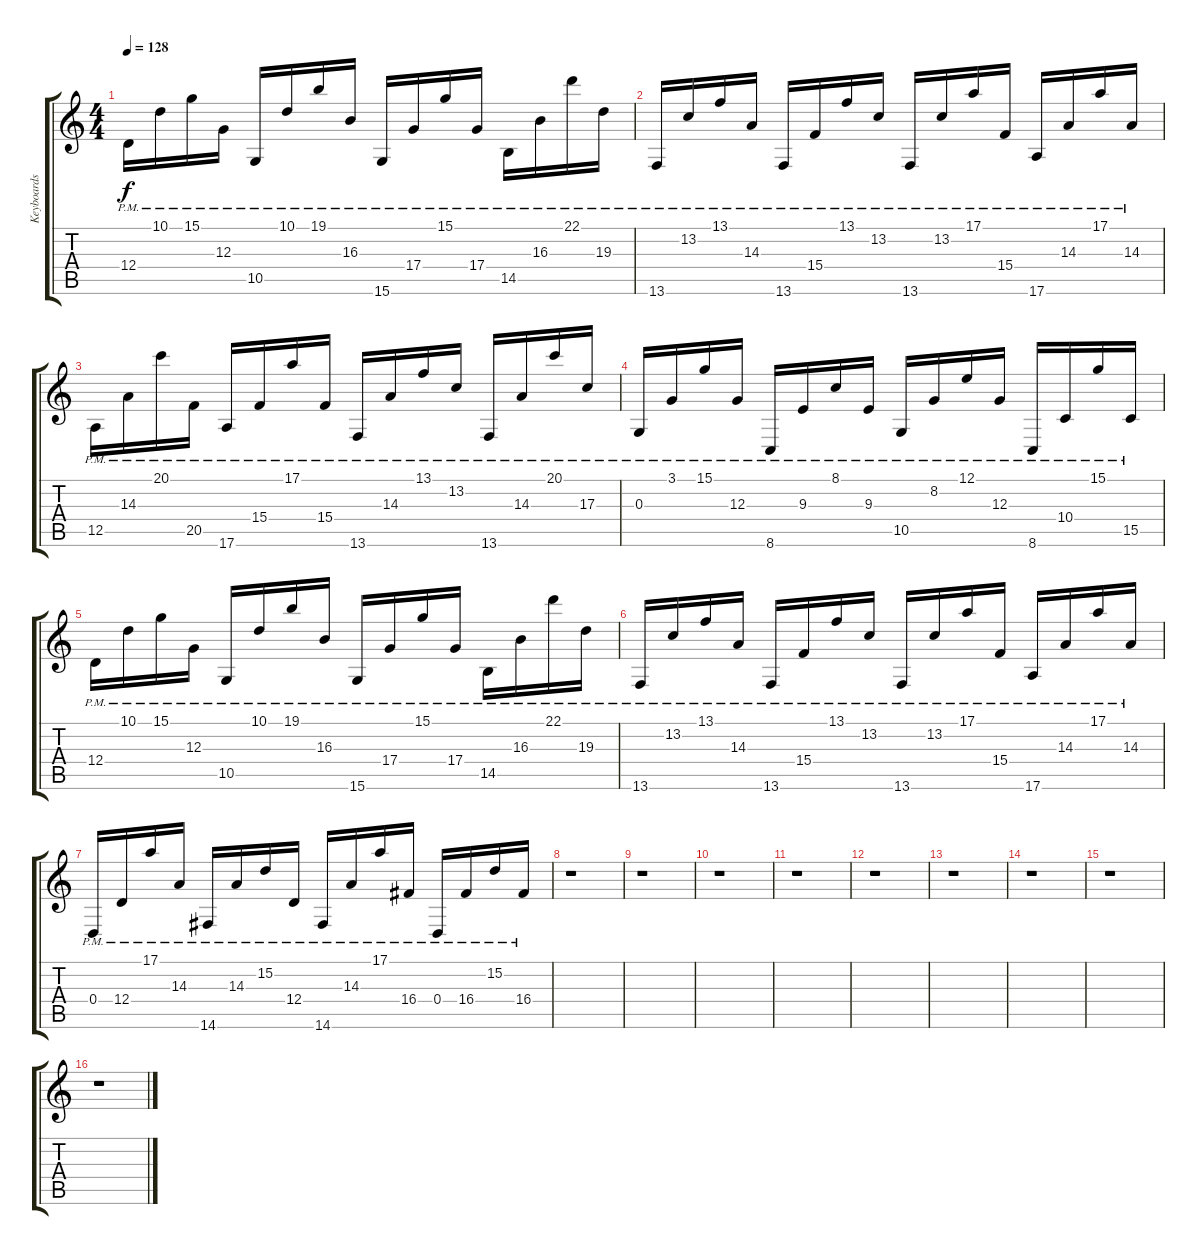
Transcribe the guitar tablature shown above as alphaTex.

\track ("Keyboards 1" "Keyboards ") {instrument lead1square}
\staff {score tabs}
\tuning (E4 B3 G3 D3 A2 E2) {hide}
\ts (4 4)
\tempo 128
\clef g2
\ks c
12.4{pm}.16{dy f} 10.1{pm}.16 15.1{pm}.16 12.3{pm}.16 10.5{pm}.16 10.1{pm}.16 19.1{pm}.16 16.3{pm}.16 15.6{pm}.16 17.4{pm}.16 15.1{pm}.16 17.4{pm}.16 14.5{pm}.16 16.3{pm}.16 22.1{pm}.16 19.3{pm}.16 |
13.6{pm}.16 13.2{pm}.16 13.1{pm}.16 14.3{pm}.16 13.6{pm}.16 15.4{pm}.16 13.1{pm}.16 13.2{pm}.16 13.6{pm}.16 13.2{pm}.16 17.1{pm}.16 15.4{pm}.16 17.6{pm}.16 14.3{pm}.16 17.1{pm}.16 14.3{pm}.16 |
12.5{pm}.16 14.3{pm}.16 20.1{pm}.16 20.5{pm}.16 17.6{pm}.16 15.4{pm}.16 17.1{pm}.16 15.4{pm}.16 13.6{pm}.16 14.3{pm}.16 13.1{pm}.16 13.2{pm}.16 13.6{pm}.16 14.3{pm}.16 20.1{pm}.16 17.3{pm}.16 |
0.3{pm}.16 3.1{pm}.16 15.1{pm}.16 12.3{pm}.16 8.6{pm}.16 9.3{pm}.16 8.1{pm}.16 9.3{pm}.16 10.5{pm}.16 8.2{pm}.16 12.1{pm}.16 12.3{pm}.16 8.6{pm}.16 10.4{pm}.16 15.1{pm}.16 15.5{pm}.16 |
12.4{pm}.16 10.1{pm}.16 15.1{pm}.16 12.3{pm}.16 10.5{pm}.16 10.1{pm}.16 19.1{pm}.16 16.3{pm}.16 15.6{pm}.16 17.4{pm}.16 15.1{pm}.16 17.4{pm}.16 14.5{pm}.16 16.3{pm}.16 22.1{pm}.16 19.3{pm}.16 |
13.6{pm}.16 13.2{pm}.16 13.1{pm}.16 14.3{pm}.16 13.6{pm}.16 15.4{pm}.16 13.1{pm}.16 13.2{pm}.16 13.6{pm}.16 13.2{pm}.16 17.1{pm}.16 15.4{pm}.16 17.6{pm}.16 14.3{pm}.16 17.1{pm}.16 14.3{pm}.16 |
0.4{pm}.16 12.4{pm}.16 17.1{pm}.16 14.3{pm}.16 14.6{pm}.16 14.3{pm}.16 15.2{pm}.16 12.4{pm}.16 14.6{pm}.16 14.3{pm}.16 17.1{pm}.16 16.4{pm}.16 0.4{pm}.16 16.4{pm}.16 15.2{pm}.16 16.4{pm}.16 |
r.1 |
r.1 |
r.1 |
r.1 |
r.1 |
r.1 |
r.1 |
r.1 |
r.1
